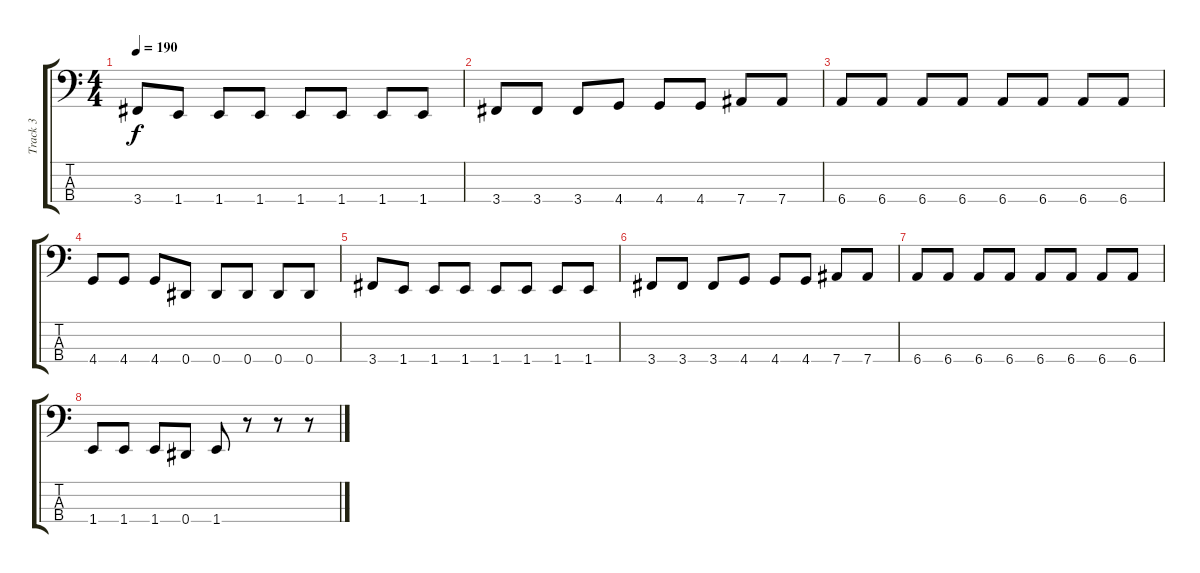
\track ("Track 3" "Track 3") {instrument electricbassfinger}
\staff {score tabs}
\tuning (Gb2 Db2 Ab1 Eb1) {hide}
\ts (4 4)
\tempo 190
\clef f4
\ks c
3.4.8{dy f} 1.4.8 1.4.8 1.4.8 1.4.8 1.4.8 1.4.8 1.4.8 |
3.4.8 3.4.8 3.4.8 4.4.8 4.4.8 4.4.8 7.4.8 7.4.8 |
6.4.8 6.4.8 6.4.8 6.4.8 6.4.8 6.4.8 6.4.8 6.4.8 |
4.4.8 4.4.8 4.4.8 0.4.8 0.4.8 0.4.8 0.4.8 0.4.8 |
3.4.8 1.4.8 1.4.8 1.4.8 1.4.8 1.4.8 1.4.8 1.4.8 |
3.4.8 3.4.8 3.4.8 4.4.8 4.4.8 4.4.8 7.4.8 7.4.8 |
6.4.8 6.4.8 6.4.8 6.4.8 6.4.8 6.4.8 6.4.8 6.4.8 |
1.4.8 1.4.8 1.4.8 0.4.8 1.4.8 r.8 r.8 r.8
